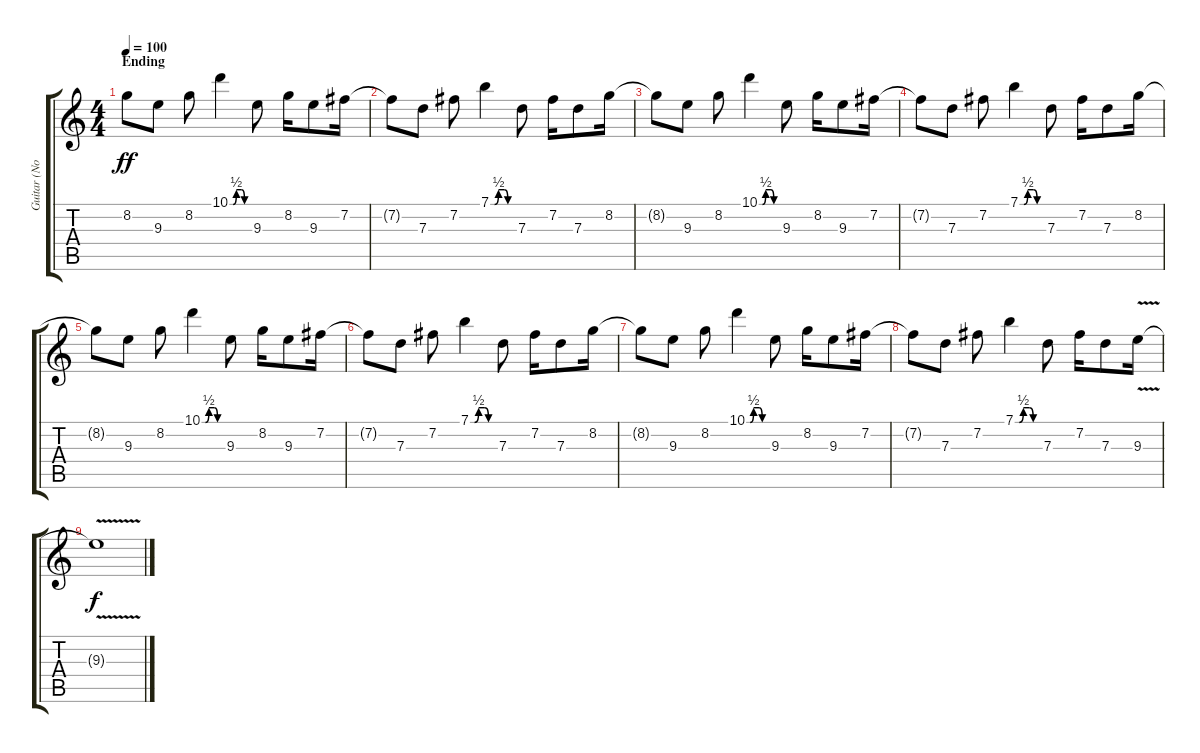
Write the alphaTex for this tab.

\track ("Guitar (Noize MC)" "Guitar (No") {instrument acousticguitarsteel}
\staff {score tabs}
\tuning (E4 B3 G3 D3 A2 E2) {hide}
\ts (4 4)
\section ("" "Ending")
\tempo 100
\clef g2
\ks c
8.2{t}.8{dy ff} 9.3.8 8.2.8 10.1{be (custom 0 0 10 0 20 2 36 2 45 0 60 0)}.4 9.3.8 8.2.16 9.3.8 7.2.16 |
7.2{t}.8 7.3.8 7.2.8 7.1{be (custom 0 0 10 0 20 2 35 2 44 0 60 0)}.4 7.3.8 7.2.16 7.3.8 8.2.16 |
8.2{t}.8{volume 16} 9.3.8 8.2.8 10.1{be (custom 0 0 10 0 20 2 36 2 45 0 60 0)}.4 9.3.8 8.2.16 9.3.8 7.2.16 |
7.2{t}.8 7.3.8 7.2.8 7.1{be (custom 0 0 10 0 20 2 35 2 44 0 60 0)}.4 7.3.8 7.2.16 7.3.8 8.2.16 |
8.2{t}.8{volume 16} 9.3.8 8.2.8 10.1{be (custom 0 0 10 0 20 2 36 2 45 0 60 0)}.4 9.3.8 8.2.16 9.3.8 7.2.16 |
7.2{t}.8 7.3.8 7.2.8 7.1{be (custom 0 0 10 0 20 2 35 2 44 0 60 0)}.4 7.3.8 7.2.16 7.3.8 8.2.16 |
8.2{t}.8{volume 16} 9.3.8 8.2.8 10.1{be (custom 0 0 10 0 20 2 36 2 45 0 60 0)}.4 9.3.8 8.2.16 9.3.8 7.2.16 |
7.2{t}.8 7.3.8 7.2.8 7.1{be (custom 0 0 10 0 20 2 35 2 44 0 60 0)}.4 7.3.8 7.2.16 7.3.8 9.3{v}.16 |
9.3{t}.1{dy f}
